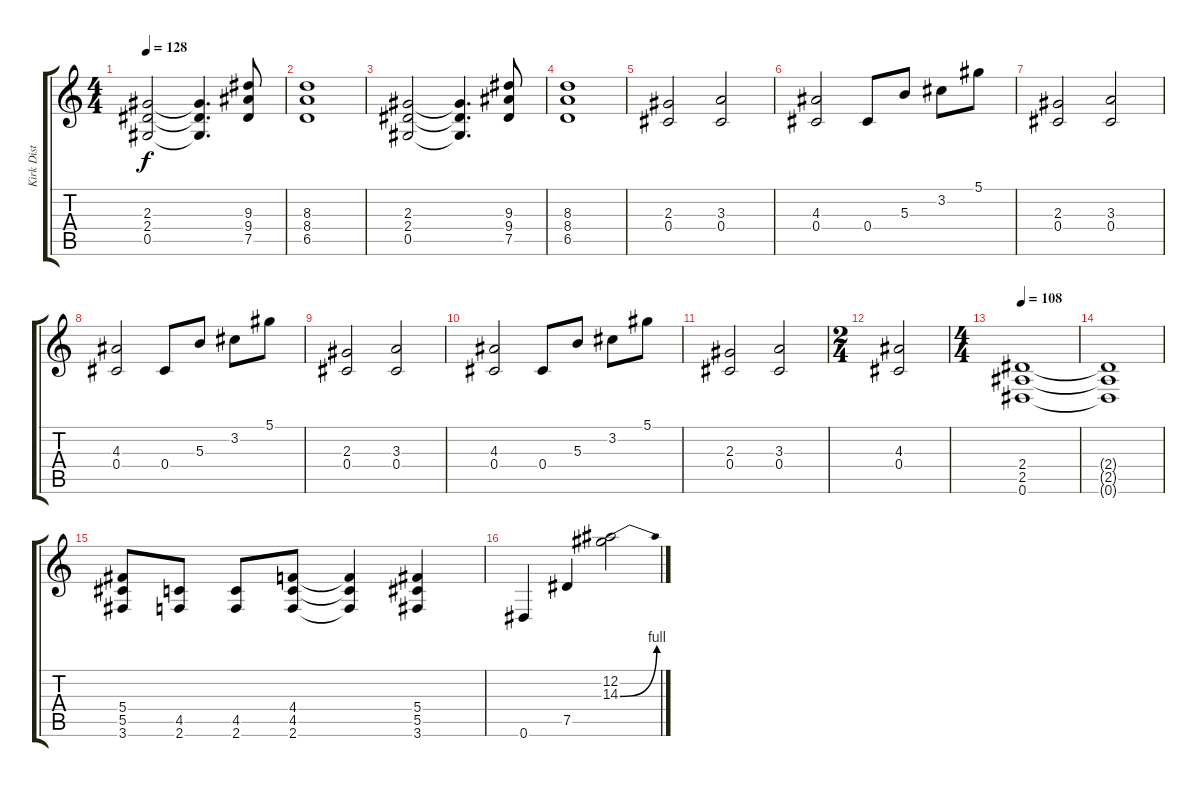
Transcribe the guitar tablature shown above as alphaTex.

\track ("Kirk Dist" "Kirk Dist") {instrument distortionguitar}
\staff {score tabs}
\tuning (Eb4 Bb3 Gb3 Db3 Ab2 Eb2) {hide}
\ts (4 4)
\tempo 128
\clef g2
\ks c
(2.3 2.4 0.5).2{dy f} (2.3{t} 2.4{t} 0.5{t}).4{d} (9.3 9.4 7.5).8 |
(8.3 8.4 6.5).1 |
(2.3 2.4 0.5).2 (2.3{t} 2.4{t} 0.5{t}).4{d} (9.3 9.4 7.5).8 |
(8.3 8.4 6.5).1 |
(2.3 0.4).2 (3.3 0.4).2 |
(4.3 0.4).2 0.4.8 5.3.8 3.2.8 5.1.8 |
(2.3 0.4).2 (3.3 0.4).2 |
(4.3 0.4).2 0.4.8 5.3.8 3.2.8 5.1.8 |
(2.3 0.4).2 (3.3 0.4).2 |
(4.3 0.4).2 0.4.8 5.3.8 3.2.8 5.1.8 |
(2.3 0.4).2 (3.3 0.4).2 |
\ts (2 4)
(4.3 0.4).2 |
\ts (4 4)
\tempo 108
(2.4 2.5 0.6).1 |
(2.4{t} 2.5{t} 0.6{t}).1 |
(5.4 5.5 3.6).8 (4.5 2.6).8 (4.5 2.6).8 (4.4 4.5 2.6).8 (4.4{t} 4.5{t} 2.6{t}).4 (5.4 5.5 3.6).4 |
0.6.4 7.5.4 (12.2 14.3{be (bend 0 0 60 4)}).2
